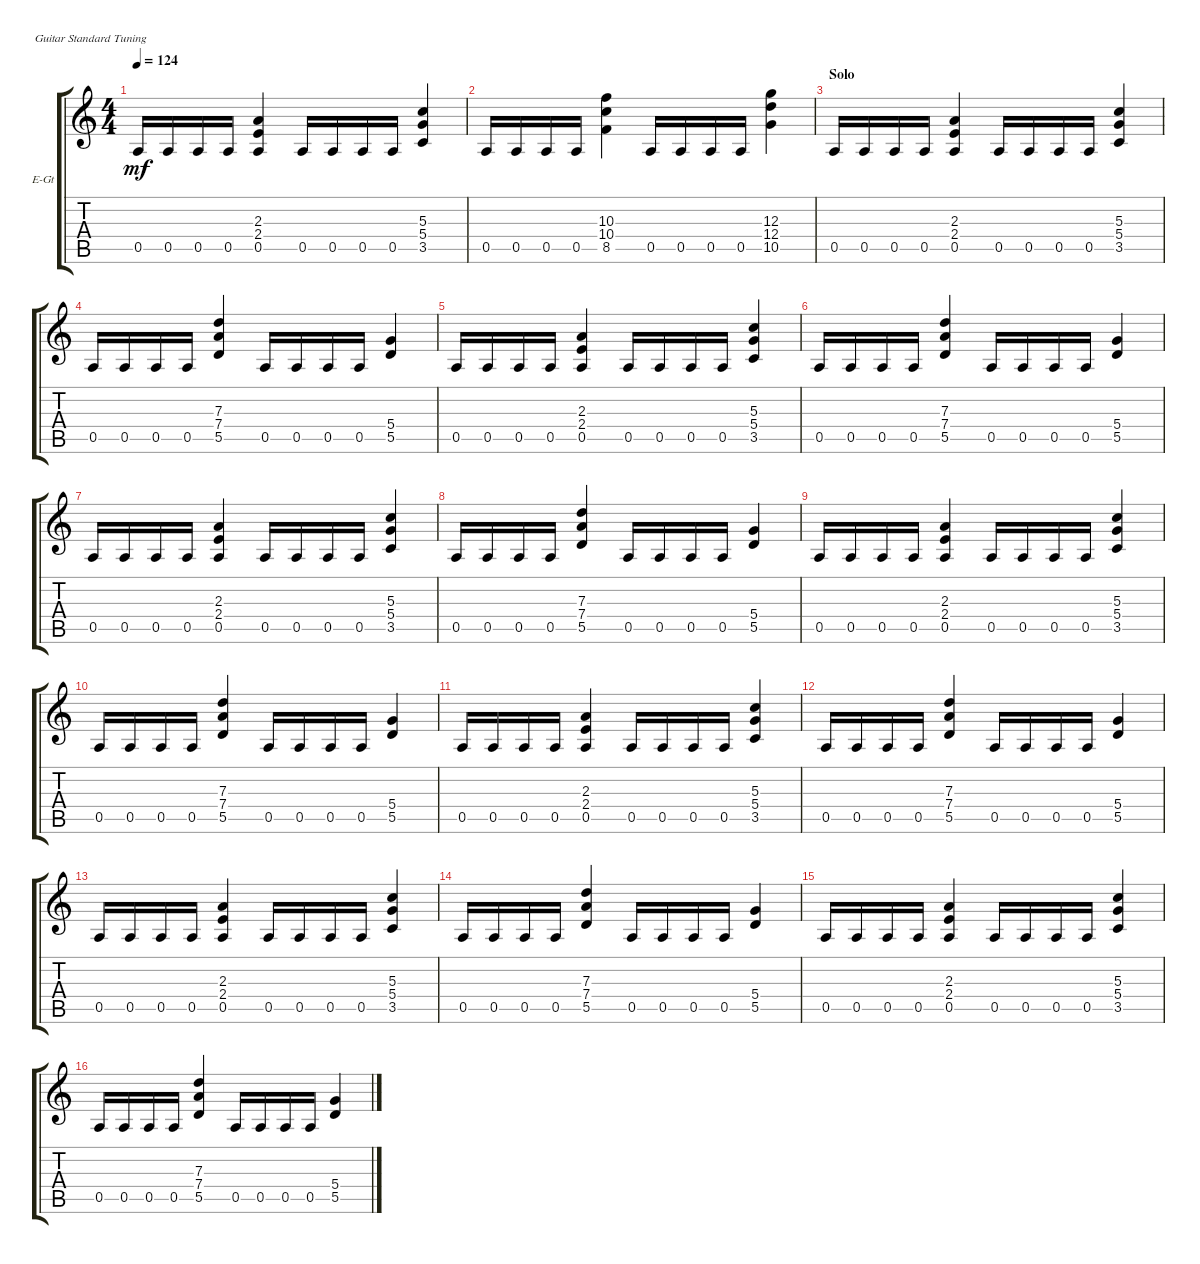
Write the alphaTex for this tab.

\defaultSystemsLayout 4
\bracketExtendMode groupsimilarinstruments
\firstSystemTrackNameOrientation horizontal
\otherSystemsTrackNameOrientation horizontal
\track ("VINNIE VINCENT" "E-Gt") {solo instrument distortionguitar}
\staff {score tabs}
\tuning (E4 B3 G3 D3 A2 E2)
\ts (4 4)
\tempo 124
\clef g2
\ks c
0.5.16{dy mf} 0.5.16 0.5.16 0.5.16 (0.5 2.4 2.3).4 0.5.16 0.5.16 0.5.16 0.5.16 (3.5 5.4 5.3).4 |
0.5.16 0.5.16 0.5.16 0.5.16 (8.5 10.4 10.3).4 0.5.16 0.5.16 0.5.16 0.5.16 (12.4 10.5 12.3).4 |
\section ("" "Solo")
0.5.16 0.5.16 0.5.16 0.5.16 (0.5 2.4 2.3).4 0.5.16 0.5.16 0.5.16 0.5.16 (3.5 5.4 5.3).4 |
0.5.16 0.5.16 0.5.16 0.5.16 (5.5 7.4 7.3).4 0.5.16 0.5.16 0.5.16 0.5.16 (5.4 5.5).4 |
0.5.16 0.5.16 0.5.16 0.5.16 (0.5 2.4 2.3).4 0.5.16 0.5.16 0.5.16 0.5.16 (3.5 5.4 5.3).4 |
0.5.16 0.5.16 0.5.16 0.5.16 (5.5 7.4 7.3).4 0.5.16 0.5.16 0.5.16 0.5.16 (5.4 5.5).4 |
0.5.16 0.5.16 0.5.16 0.5.16 (0.5 2.4 2.3).4 0.5.16 0.5.16 0.5.16 0.5.16 (3.5 5.4 5.3).4 |
0.5.16 0.5.16 0.5.16 0.5.16 (5.5 7.4 7.3).4 0.5.16 0.5.16 0.5.16 0.5.16 (5.4 5.5).4 |
0.5.16 0.5.16 0.5.16 0.5.16 (0.5 2.4 2.3).4 0.5.16 0.5.16 0.5.16 0.5.16 (3.5 5.4 5.3).4 |
0.5.16 0.5.16 0.5.16 0.5.16 (5.5 7.4 7.3).4 0.5.16 0.5.16 0.5.16 0.5.16 (5.4 5.5).4 |
0.5.16 0.5.16 0.5.16 0.5.16 (0.5 2.4 2.3).4 0.5.16 0.5.16 0.5.16 0.5.16 (3.5 5.4 5.3).4 |
0.5.16 0.5.16 0.5.16 0.5.16 (5.5 7.4 7.3).4 0.5.16 0.5.16 0.5.16 0.5.16 (5.4 5.5).4 |
0.5.16 0.5.16 0.5.16 0.5.16 (0.5 2.4 2.3).4 0.5.16 0.5.16 0.5.16 0.5.16 (3.5 5.4 5.3).4 |
0.5.16 0.5.16 0.5.16 0.5.16 (5.5 7.4 7.3).4 0.5.16 0.5.16 0.5.16 0.5.16 (5.4 5.5).4 |
0.5.16 0.5.16 0.5.16 0.5.16 (0.5 2.4 2.3).4 0.5.16 0.5.16 0.5.16 0.5.16 (3.5 5.4 5.3).4 |
0.5.16 0.5.16 0.5.16 0.5.16 (5.5 7.4 7.3).4 0.5.16 0.5.16 0.5.16 0.5.16 (5.4 5.5).4
